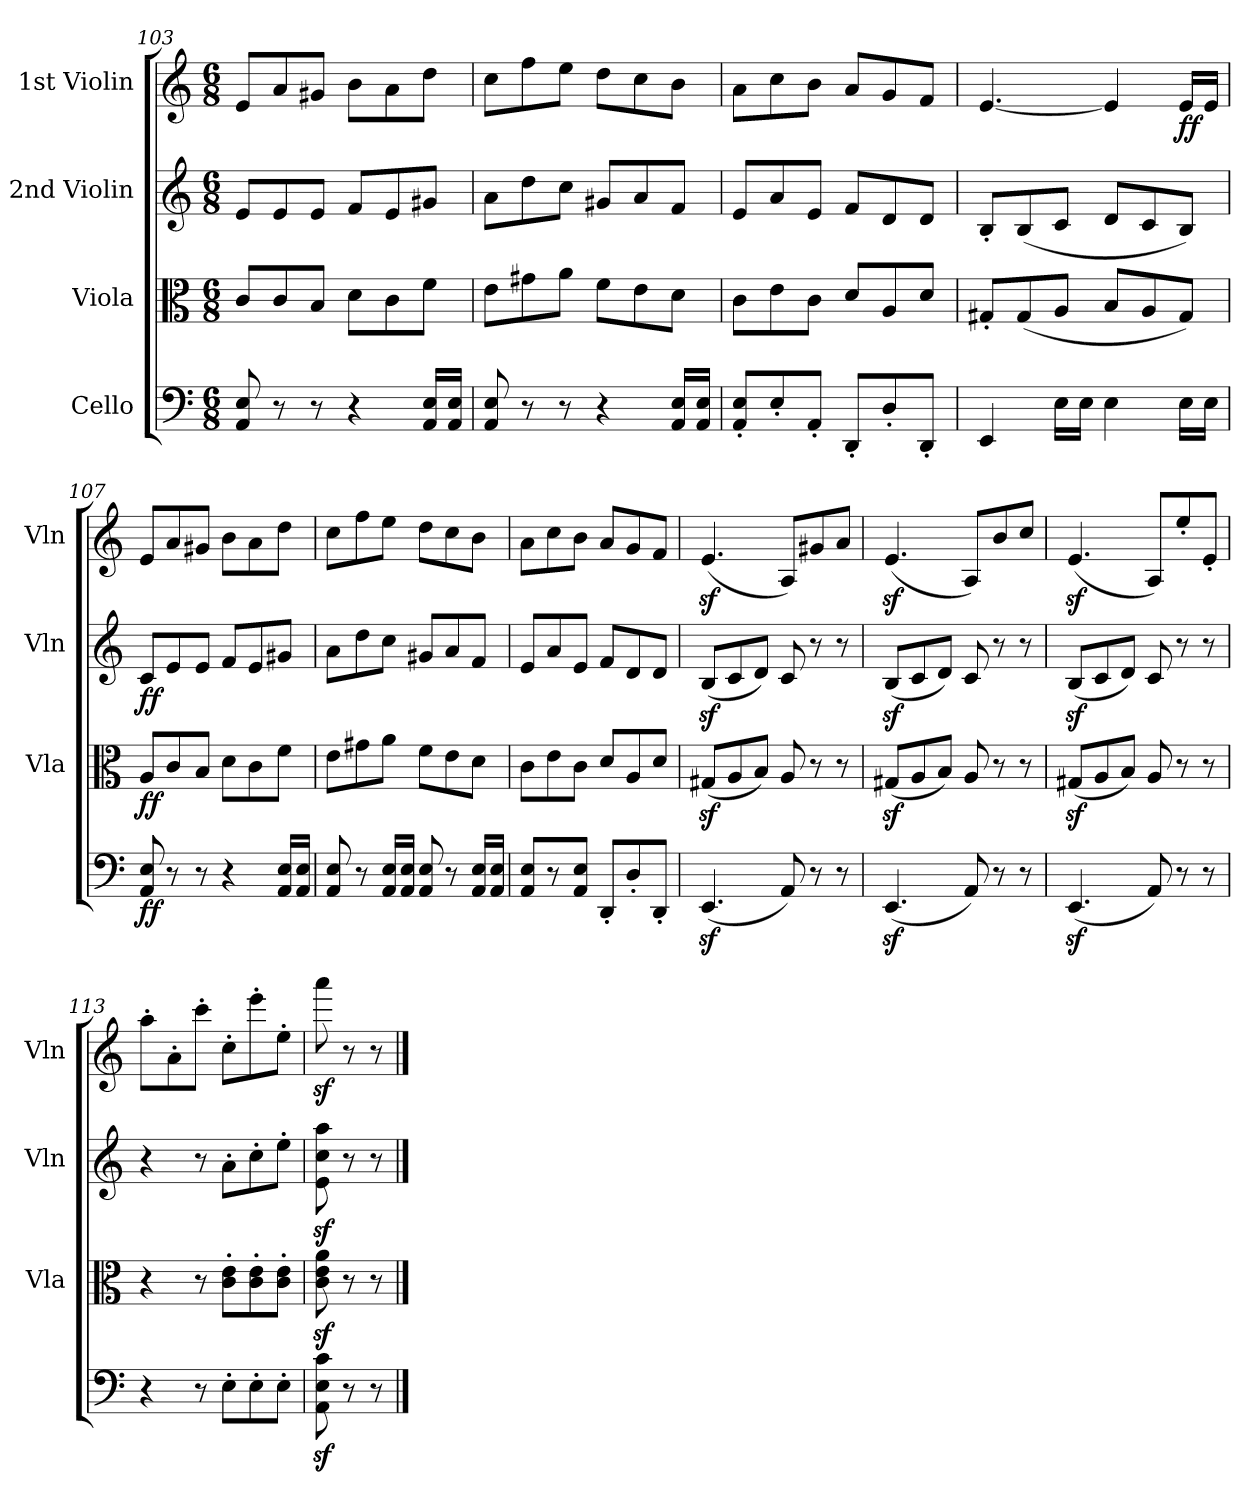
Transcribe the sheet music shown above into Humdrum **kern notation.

**kern	**dynam	**kern	**dynam	**kern	**dynam	**kern	**dynam
*part4	*part4	*part3	*part3	*part2	*part2	*part1	*part1
*staff4	*staff4	*staff3	*staff3	*staff2	*staff2	*staff1	*staff1
*I"Cello	*	*I"Viola	*	*I"2nd Violin	*	*I"1st Violin	*
*	*	*I'Vla	*	*I'Vln	*	*I'Vln	*
*clefF4	*	*clefC3	*	*clefG2	*	*clefG2	*
*k[]	*	*k[]	*	*k[]	*	*k[]	*
*C:	*	*C:	*	*C:	*	*C:	*
*M6/8	*	*M6/8	*	*M6/8	*	*M6/8	*
=103	=103	=103	=103	=103	=103	=103	=103
8AA/ 8E/	.	8c/L	.	8e/L	.	8e/L	.
8r	.	8c/	.	8e/	.	8a/	.
8r	.	8B/J	.	8e/J	.	8g#X/J	.
4r	.	8d\L	.	8f/L	.	8b\L	.
.	.	8c\	.	8e/	.	8a\	.
16AA/ 16E/LL	.	8f\J	.	8g#X/J	.	8dd\J	.
16AA/ 16E/JJ	.	.	.	.	.	.	.
=104	=104	=104	=104	=104	=104	=104	=104
8AA/ 8E/	.	8e\L	.	8a\L	.	8cc\L	.
8r	.	8g#X\	.	8dd\	.	8ff\	.
8r	.	8a\J	.	8cc\J	.	8ee\J	.
4r	.	8f\L	.	8g#X/L	.	8dd\L	.
.	.	8e\	.	8a/	.	8cc\	.
16AA/ 16E/LL	.	8d\J	.	8f/J	.	8b\J	.
16AA/ 16E/JJ	.	.	.	.	.	.	.
=105	=105	=105	=105	=105	=105	=105	=105
8AA'/ 8E'/L	.	8c\L	.	8e/L	.	8a\L	.
8E'/	.	8e\	.	8a/	.	8cc\	.
8AA'/J	.	8c\J	.	8e/J	.	8b\J	.
8DD'/L	.	8d/L	.	8f/L	.	8a/L	.
8D'/	.	8A/	.	8d/	.	8g/	.
8DD'/J	.	8d/J	.	8d/J	.	8f/J	.
!!LO:LB:g=z
=106	=106	=106	=106	=106	=106	=106	=106
4EE/	.	8G#X'/L	.	8B'/L	.	[4.e/	.
.	.	(8G#/	.	(8B/	.	.	.
16E\LL	.	8A/J	.	8c/J	.	.	.
16E\JJ	.	.	.	.	.	.	.
4E\	.	8B/L	.	8d/L	.	4e/]	.
.	.	8A/	.	8c/	.	.	.
!	!	!	!	!	!	!	!LO:DY:b
16E\LL	.	8G#/J)	.	8B/J)	.	16e/LL	ff
16E\JJ	.	.	.	.	.	16e/JJ	.
=107	=107	=107	=107	=107	=107	=107	=107
!	!LO:DY:b	!	!LO:DY:b	!	!LO:DY:b	!	!
8AA/ 8E/	ff	8A/L	ff	8c/L	ff	8e/L	.
8r	.	8c/	.	8e/	.	8a/	.
8r	.	8B/J	.	8e/J	.	8g#X/J	.
4r	.	8d\L	.	8f/L	.	8b\L	.
.	.	8c\	.	8e/	.	8a\	.
16AA/ 16E/LL	.	8f\J	.	8g#X/J	.	8dd\J	.
16AA/ 16E/JJ	.	.	.	.	.	.	.
=108	=108	=108	=108	=108	=108	=108	=108
8AA/ 8E/	.	8e\L	.	8a\L	.	8cc\L	.
8r	.	8g#X\	.	8dd\	.	8ff\	.
16AA/ 16E/LL	.	8a\J	.	8cc\J	.	8ee\J	.
16AA/ 16E/JJ	.	.	.	.	.	.	.
8AA/ 8E/	.	8f\L	.	8g#X/L	.	8dd\L	.
8r	.	8e\	.	8a/	.	8cc\	.
16AA/ 16E/LL	.	8d\J	.	8f/J	.	8b\J	.
16AA/ 16E/JJ	.	.	.	.	.	.	.
=109	=109	=109	=109	=109	=109	=109	=109
8AA/ 8E/L	.	8c\L	.	8e/L	.	8a\L	.
8r	.	8e\	.	8a/	.	8cc\	.
8AA/ 8E/J	.	8c\J	.	8e/J	.	8b\J	.
8DD'/L	.	8d/L	.	8f/L	.	8a/L	.
8D'/	.	8A/	.	8d/	.	8g/	.
8DD'/J	.	8d/J	.	8d/J	.	8f/J	.
=110	=110	=110	=110	=110	=110	=110	=110
(4.EEz</	.	(8G#Xz</L	.	(8Bz</L	.	(4.ez</	.
.	.	8A/	.	8c/	.	.	.
.	.	8B/J)	.	8d/J)	.	.	.
8AA/)	.	8A/	.	8c/	.	8A/L)	.
8r	.	8r	.	8r	.	8g#X/	.
8r	.	8r	.	8r	.	8a/J	.
=111	=111	=111	=111	=111	=111	=111	=111
(4.EEz</	.	(8G#Xz</L	.	(8Bz</L	.	(4.ez</	.
.	.	8A/	.	8c/	.	.	.
.	.	8B/J)	.	8d/J)	.	.	.
8AA/)	.	8A/	.	8c/	.	8A/L)	.
8r	.	8r	.	8r	.	8b/	.
8r	.	8r	.	8r	.	8cc/J	.
=112	=112	=112	=112	=112	=112	=112	=112
(4.EEz</	.	(8G#Xz</L	.	(8Bz</L	.	(4.ez</	.
.	.	8A/	.	8c/	.	.	.
.	.	8B/J)	.	8d/J)	.	.	.
8AA/)	.	8A/	.	8c/	.	8A/L)	.
8r	.	8r	.	8r	.	8ee'/	.
8r	.	8r	.	8r	.	8e'/J	.
=113	=113	=113	=113	=113	=113	=113	=113
4r	.	4r	.	4r	.	8aa'\L	.
.	.	.	.	.	.	8a'\	.
8r	.	8r	.	8r	.	8ccc'\J	.
8E'\L	.	8c'\ 8e'\L	.	8a'\L	.	8cc'\L	.
8E'\	.	8c'\ 8e'\	.	8cc'\	.	8eee'\	.
8E'\J	.	8c'\ 8e'\J	.	8ee'\J	.	8ee'\J	.
=114	=114	=114	=114	=114	=114	=114	=114
8AAz<\ 8Ez<\ 8cz<\	.	8cz<\ 8ez<\ 8az<\	.	8ez<\ 8ccz<\ 8aaz<\	.	8aaaz<\	.
8r	.	8r	.	8r	.	8r	.
8r	.	8r	.	8r	.	8r	.
==	==	==	==	==	==	==	==
*-	*-	*-	*-	*-	*-	*-	*-
